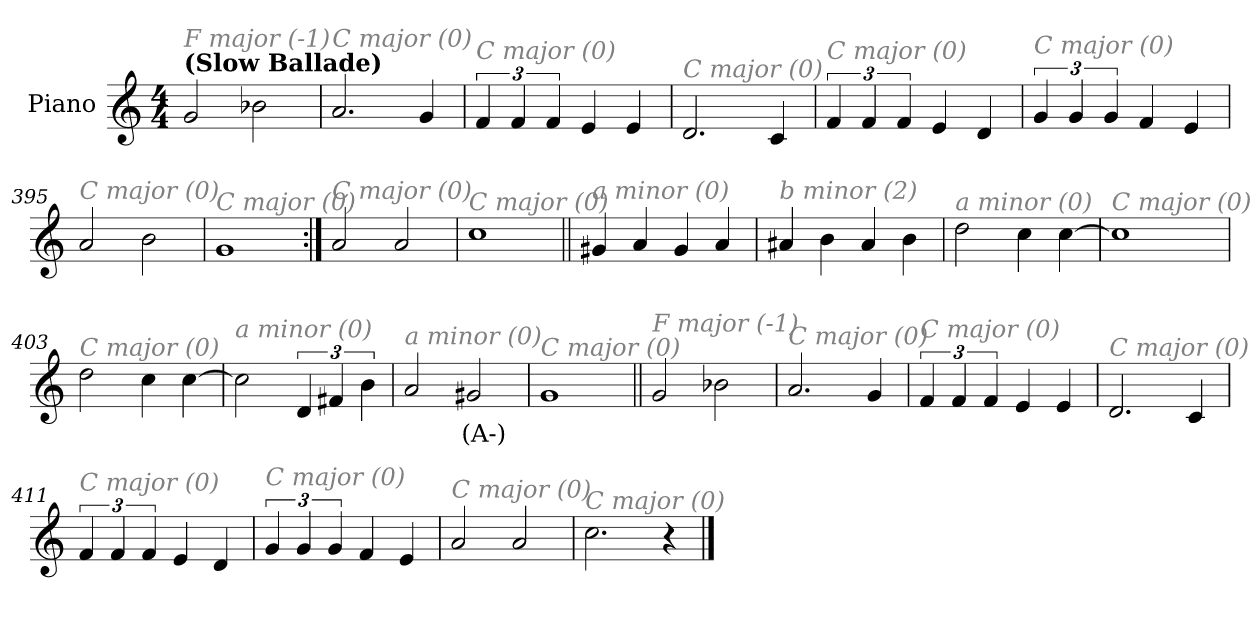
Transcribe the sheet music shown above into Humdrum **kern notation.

**kern	**text
*part1	*part1
*staff1	*staff1
*I"Piano	*
*I'Pno.	*
*clefG2	*
*k[]	*
*M4/4	*
=1	=1
!LO:TX:a:B:t=(Slow Ballade)	!
!LO:TX:i:color=#808080:t=F major (-1)	!
2g/	.
2b-X\	.
=390	=390
!LO:TX:i:color=#808080:t=C major (0)	!
2.a/	.
4g/	.
=391	=391
!LO:TX:i:color=#808080:t=C major (0)	!
6f/	.
6f/	.
6f/	.
4e/	.
4e/	.
=392	=392
!LO:TX:i:color=#808080:t=C major (0)	!
2.d/	.
4c/	.
!!LO:LB:g=z
=393	=393
!LO:TX:i:color=#808080:t=C major (0)	!
6f/	.
6f/	.
6f/	.
4e/	.
4d/	.
=394	=394
!LO:TX:i:color=#808080:t=C major (0)	!
6g/	.
6g/	.
6g/	.
4f/	.
4e/	.
!!LO:LB:g=z
=395	=395
!LO:TX:i:color=#808080:t=C major (0)	!
2a/	.
2b\	.
=396	=396
!LO:TX:i:color=#808080:t=C major (0)	!
1g	.
=397:|!	=397:|!
!LO:TX:i:color=#808080:t=C major (0)	!
2a/	.
2a/	.
=398	=398
!LO:TX:i:color=#808080:t=C major (0)	!
1cc	.
!!LO:LB:g=z
=399||	=399||
!LO:TX:i:color=#808080:t=a minor (0)	!
4g#X/	.
4a/	.
4g#/	.
4a/	.
=400	=400
!LO:TX:i:color=#808080:t=b minor (2)	!
4a#X/	.
4b\	.
4a#/	.
4b\	.
=401	=401
!LO:TX:i:color=#808080:t=a minor (0)	!
2dd\	.
4cc\	.
[4cc\	.
=402	=402
!LO:TX:i:color=#808080:t=C major (0)	!
1cc]	.
!!LO:LB:g=z
=403	=403
!LO:TX:i:color=#808080:t=C major (0)	!
2dd\	.
4cc\	.
[4cc\	.
=404	=404
!LO:TX:i:color=#808080:t=a minor (0)	!
2cc\]	.
6d/	.
6f#X/	.
6b\	.
=405	=405
!LO:TX:i:color=#808080:t=a minor (0)	!
2a/	.
2g#Xi/	(A-)
=406	=406
!LO:TX:i:color=#808080:t=C major (0)	!
1g	.
!!LO:LB:g=z
=407||	=407||
!LO:TX:i:color=#808080:t=F major (-1)	!
2g/	.
2b-X\	.
=408	=408
!LO:TX:i:color=#808080:t=C major (0)	!
2.a/	.
4g/	.
=409	=409
!LO:TX:i:color=#808080:t=C major (0)	!
6f/	.
6f/	.
6f/	.
4e/	.
4e/	.
=410	=410
!LO:TX:i:color=#808080:t=C major (0)	!
2.d/	.
4c/	.
!!LO:LB:g=z
=411	=411
!LO:TX:i:color=#808080:t=C major (0)	!
6f/	.
6f/	.
6f/	.
4e/	.
4d/	.
=412	=412
!LO:TX:i:color=#808080:t=C major (0)	!
6g/	.
6g/	.
6g/	.
4f/	.
4e/	.
=413	=413
!LO:TX:i:color=#808080:t=C major (0)	!
2a/	.
2a/	.
=414	=414
!LO:TX:i:color=#808080:t=C major (0)	!
2.cc\	.
4r	.
==	==
*-	*-
